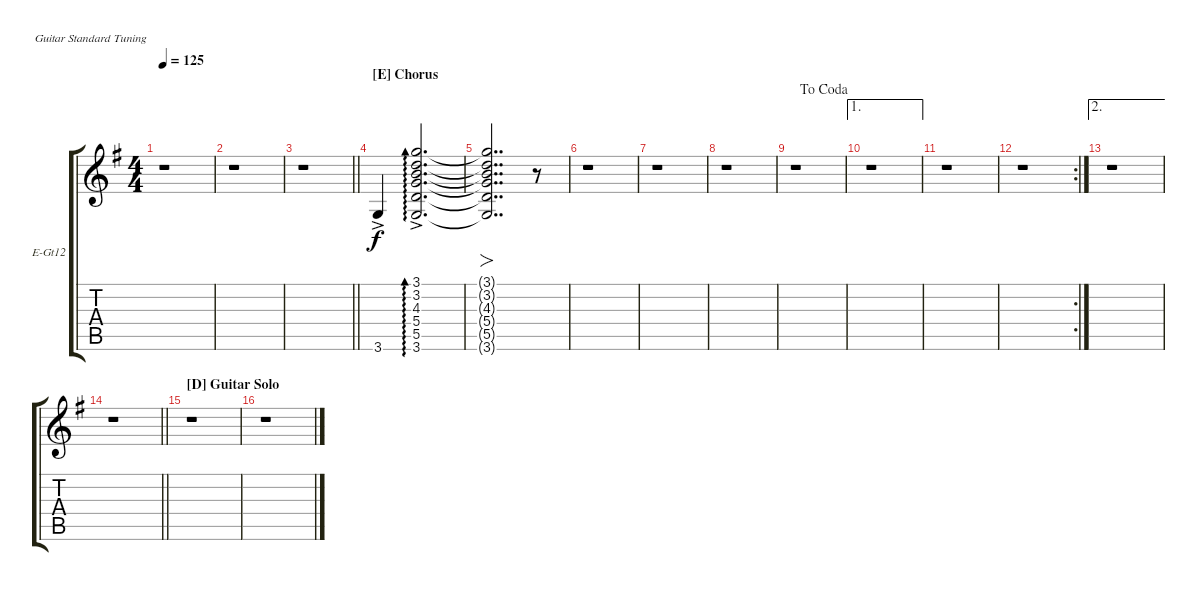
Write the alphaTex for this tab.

\defaultSystemsLayout 4
\bracketExtendMode groupsimilarinstruments
\firstSystemTrackNameOrientation horizontal
\otherSystemsTrackNameOrientation horizontal
\track ("12 St. BIG Chorus" "E-Gt12") {instrument distortionguitar}
\staff {score tabs}
\tuning (E4 B3 G3 D3 A2 E2)
\ts (4 4)
\tempo 125
\clef g2
\ks g
r.1{dy f} |
r.1 |
\barLineRight lightlight
r.1 |
\section ("E" "Chorus")
3.6{ac}.4 (3.6{ac} 5.5 5.4 4.3 3.2 3.1).2{d ad 0} |
(3.1{t} 3.2{t} 4.3{t} 5.4{t} 5.5{t} 3.6{t}).2{fo dd} r.8 |
r.1 |
r.1 |
r.1 |
\jump dacoda
r.1 |
\ae 1
r.1 |
r.1 |
\rc 2
r.1 |
\ae 2
r.1 |
\barLineRight lightlight
r.1 |
\section ("D" "Guitar Solo")
r.1 |
r.1
